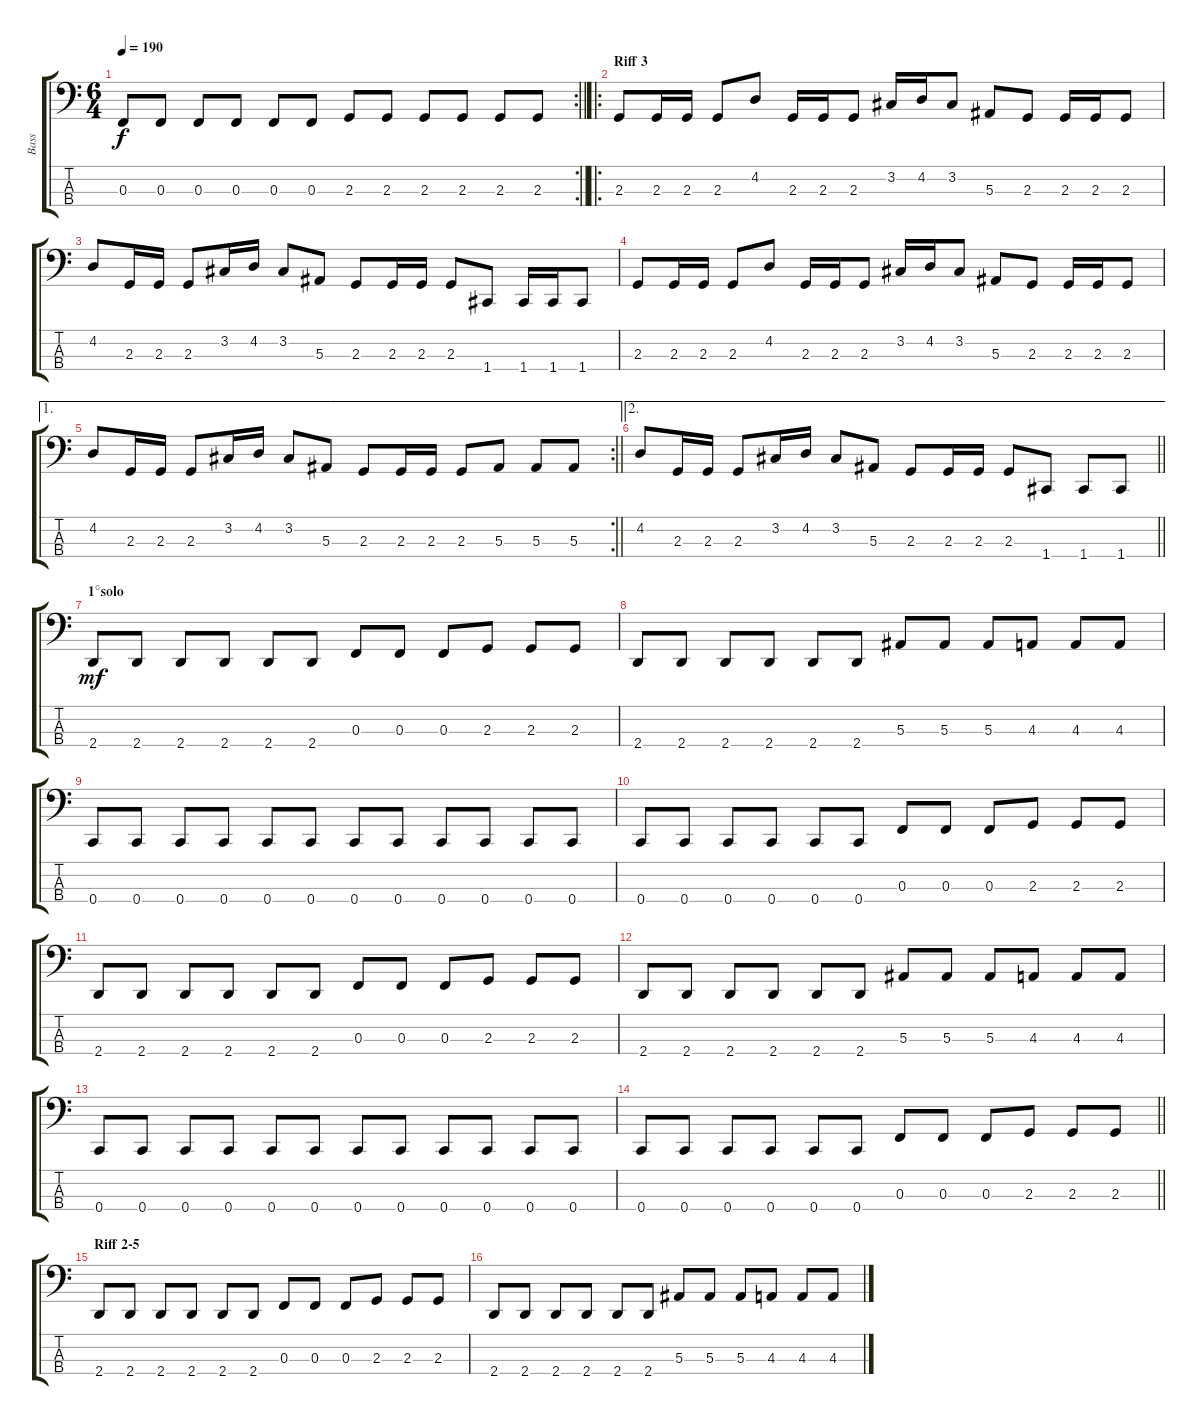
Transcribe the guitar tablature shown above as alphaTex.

\track ("Bass" "Bass") {instrument electricbassfinger}
\staff {score tabs}
\tuning (Eb2 Bb1 F1 C1) {hide}
\rc 2
\ts (6 4)
\tempo 190
\clef f4
\barLineRight lightlight
\ks c
0.3.8{dy f} 0.3.8 0.3.8 0.3.8 0.3.8 0.3.8 2.3.8 2.3.8 2.3.8 2.3.8 2.3.8 2.3.8 |
\ro
\section ("" "Riff 3")
2.3.8 2.3.16 2.3.16 2.3.8 4.2.8 2.3.16 2.3.16 2.3.8 3.2.16 4.2.16 3.2.8 5.3.8 2.3.8 2.3.16 2.3.16 2.3.8 |
4.2.8 2.3.16 2.3.16 2.3.8 3.2.16 4.2.16 3.2.8 5.3.8 2.3.8 2.3.16 2.3.16 2.3.8 1.4.8 1.4.16 1.4.16 1.4.8 |
2.3.8 2.3.16 2.3.16 2.3.8 4.2.8 2.3.16 2.3.16 2.3.8 3.2.16 4.2.16 3.2.8 5.3.8 2.3.8 2.3.16 2.3.16 2.3.8 |
\ae 1
\rc 2
\barLineRight lightlight
4.2.8 2.3.16 2.3.16 2.3.8 3.2.16 4.2.16 3.2.8 5.3.8 2.3.8 2.3.16 2.3.16 2.3.8 5.3.8 5.3.8 5.3.8 |
\ae 2
\barLineRight lightlight
4.2.8 2.3.16 2.3.16 2.3.8 3.2.16 4.2.16 3.2.8 5.3.8 2.3.8 2.3.16 2.3.16 2.3.8 1.4.8 1.4.8 1.4.8 |
\section ("" "1°solo")
2.4.8{dy mf} 2.4.8 2.4.8 2.4.8 2.4.8 2.4.8 0.3.8 0.3.8 0.3.8 2.3.8 2.3.8 2.3.8 |
2.4.8 2.4.8 2.4.8 2.4.8 2.4.8 2.4.8 5.3.8 5.3.8 5.3.8 4.3.8 4.3.8 4.3.8 |
0.4.8 0.4.8 0.4.8 0.4.8 0.4.8 0.4.8 0.4.8 0.4.8 0.4.8 0.4.8 0.4.8 0.4.8 |
0.4.8 0.4.8 0.4.8 0.4.8 0.4.8 0.4.8 0.3.8 0.3.8 0.3.8 2.3.8 2.3.8 2.3.8 |
2.4.8 2.4.8 2.4.8 2.4.8 2.4.8 2.4.8 0.3.8 0.3.8 0.3.8 2.3.8 2.3.8 2.3.8 |
2.4.8 2.4.8 2.4.8 2.4.8 2.4.8 2.4.8 5.3.8 5.3.8 5.3.8 4.3.8 4.3.8 4.3.8 |
0.4.8 0.4.8 0.4.8 0.4.8 0.4.8 0.4.8 0.4.8 0.4.8 0.4.8 0.4.8 0.4.8 0.4.8 |
\barLineRight lightlight
0.4.8 0.4.8 0.4.8 0.4.8 0.4.8 0.4.8 0.3.8 0.3.8 0.3.8 2.3.8 2.3.8 2.3.8 |
\section ("" "Riff 2-5")
2.4.8 2.4.8 2.4.8 2.4.8 2.4.8 2.4.8 0.3.8 0.3.8 0.3.8 2.3.8 2.3.8 2.3.8 |
2.4.8 2.4.8 2.4.8 2.4.8 2.4.8 2.4.8 5.3.8 5.3.8 5.3.8 4.3.8 4.3.8 4.3.8
